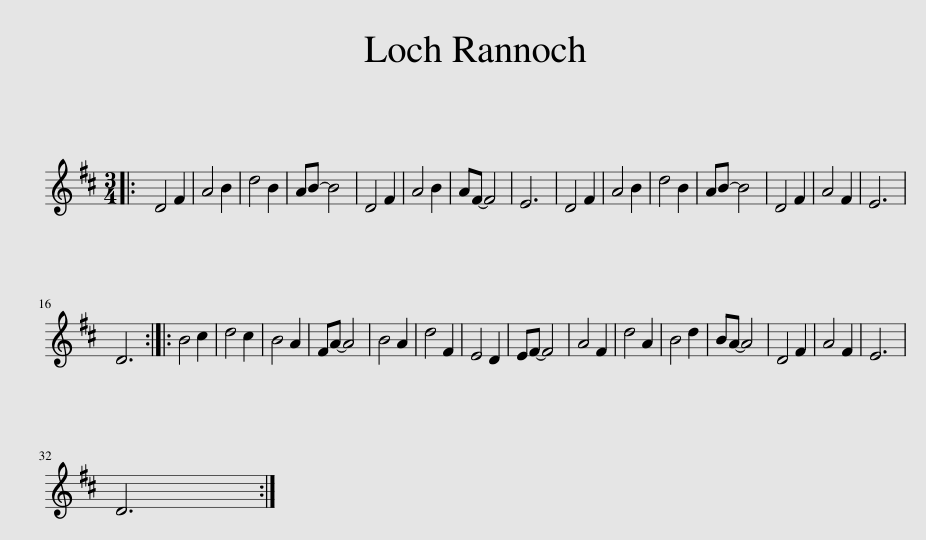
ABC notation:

X:1
L:1/8
M:3/4
I:linebreak $
K:D
V:1 treble
V:1
|: D4 F2 | A4 B2 | d4 B2 | AB- B4 | D4 F2 | %5
 A4 B2 | AF- F4 | E6 | D4 F2 | A4 B2 | %10
 d4 B2 | AB- B4 | D4 F2 | A4 F2 | E6 |$ %15
 D6 :: B4 c2 | d4 c2 | B4 A2 | FA- A4 | %20
 B4 A2 | d4 F2 | E4 D2 | EF- F4 | A4 F2 | %25
 d4 A2 | B4 d2 | BA- A4 | D4 F2 | A4 F2 | %30
 E6 |$ D6 :| %32
